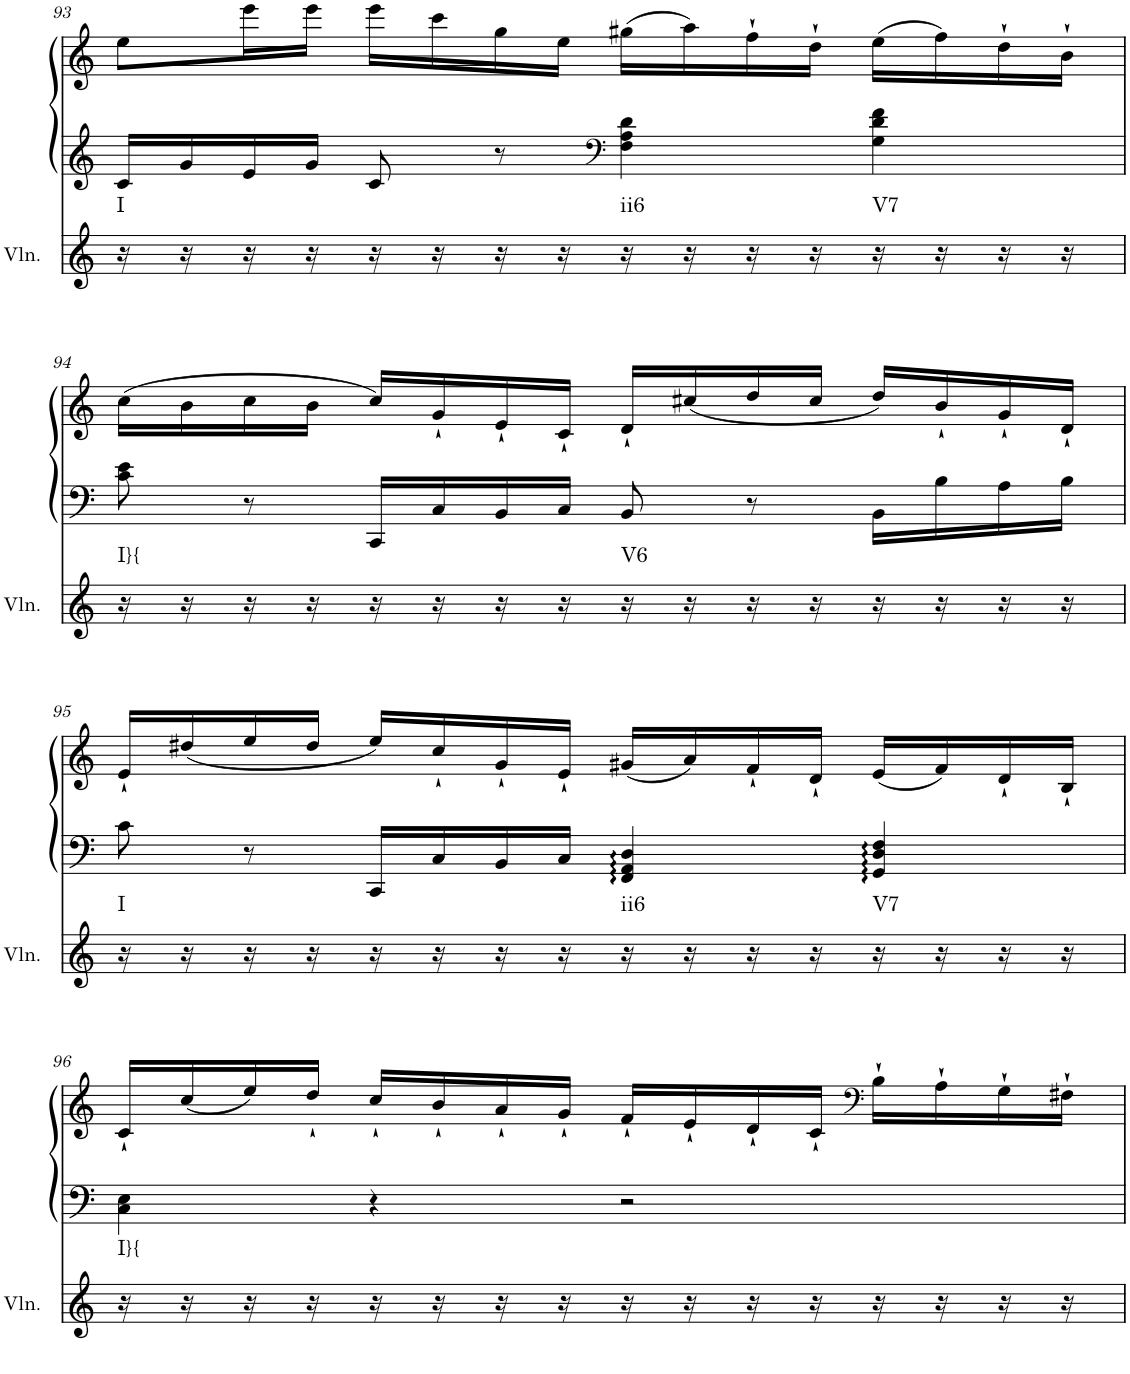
**kern	**harte	**kern	**kern
*part2	*part2	*part1	*part1
*staff3	*	*staff2	*staff1
*I"Violin	*	*I"Klavier linke Hand	*
*I'Vln.	*	*	*
!!LO:PB:g=z
*clefG2	*	*clefG2	*clefG2
*k[]	*	*k[]	*k[]
*M4/4	*	*M4/4	*M4/4
=93	=93	=93	=93
!	!LO:H:kt=I	!	!
16r	N	16c/LL	8ee\L
16r	.	16g/	.
16r	.	16e/	16eee\L
16r	.	16g/JJ	16eee\JJ
16r	.	8c/	16eee\LL
16r	.	.	16ccc\
16r	.	8r	16gg\
16r	.	.	16ee\JJ
*	*	*clefF4	*
!	!LO:H:kt=ii6	!	!
16r	N	4F\ 4A\ 4d\	(16gg#X\LL
16r	.	.	16aa\)
16r	.	.	16ff`\
16r	.	.	16dd`\JJ
!	!LO:H:kt=V7	!	!
16r	N	4G\ 4d\ 4f\	(16ee\LL
16r	.	.	16ff\)
16r	.	.	16dd`\
16r	.	.	16b`\JJ
!!LO:LB:g=z
=94	=94	=94	=94
!	!LO:H:kt=I}{	!	!
16r	N	8c\ 8e\	(16cc\LL
16r	.	.	16b\
16r	.	8r	16cc\
16r	.	.	16b\JJ
16r	.	16CC/LL	16cc/LL)
16r	.	16C/	16g`/
16r	.	16BB/	16e`/
16r	.	16C/JJ	16c`/JJ
!	!LO:H:kt=V6	!	!
16r	N	8BB/	16d`/LL
16r	.	.	(16cc#X/
16r	.	8r	16dd/
16r	.	.	16cc#/JJ
16r	.	16BB\LL	16dd/LL)
16r	.	16B\	16b`/
16r	.	16A\	16g`/
16r	.	16B\JJ	16d`/JJ
!!LO:LB:g=z
=95	=95	=95	=95
!	!LO:H:kt=I	!	!
16r	N	8c\	16e`/LL
16r	.	.	(16dd#X/
16r	.	8r	16ee/
16r	.	.	16dd#/JJ
16r	.	16CC/LL	16ee/LL)
16r	.	16C/	16cc`/
16r	.	16BB/	16g`/
16r	.	16C/JJ	16e`/JJ
!	!LO:H:kt=ii6	!	!
16r	N	4FF/ 4AA/ 4D/	(16g#X/LL
16r	.	.	16a/)
16r	.	.	16f`/
16r	.	.	16d`/JJ
!	!LO:H:kt=V7	!	!
16r	N	4GG/ 4D/ 4F/	(16e/LL
16r	.	.	16f/)
16r	.	.	16d`/
16r	.	.	16B`/JJ
!!LO:LB:g=z
=96	=96	=96	=96
!	!LO:H:kt=I}{	!	!
16r	N	4C\ 4E\	16c`/LL
16r	.	.	(16cc/
16r	.	.	16ee/)
16r	.	.	16dd`/JJ
16r	.	4r	16cc`/LL
16r	.	.	16b`/
16r	.	.	16a`/
16r	.	.	16g`/JJ
16r	.	2r	16f`/LL
16r	.	.	16e`/
16r	.	.	16d`/
16r	.	.	16c`/JJ
*	*	*	*clefF4
16r	.	.	16B`\LL
16r	.	.	16A`\
16r	.	.	16G`\
16r	.	.	16F#X`\JJ
=	=	=	=
*-	*-	*-	*-
